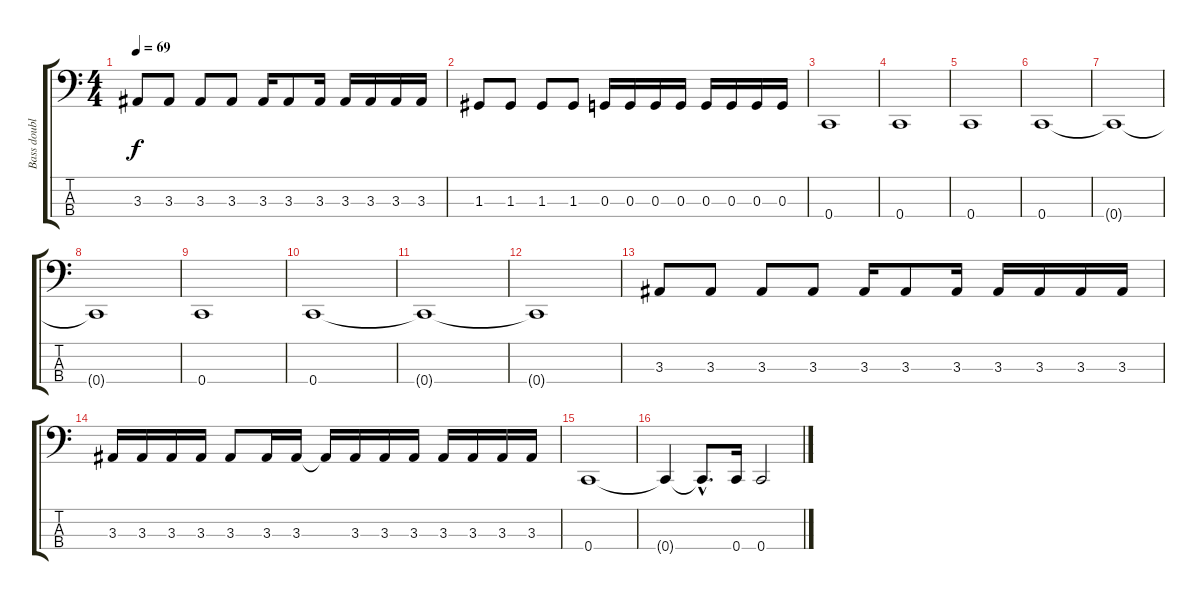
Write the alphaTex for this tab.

\track ("Bass double" "Bass doubl") {instrument electricbasspick}
\staff {score tabs}
\tuning (F2 C2 G1 C1) {hide}
\ts (4 4)
\tempo 69
\clef f4
\ks c
3.3.8{dy f} 3.3.8 3.3.8 3.3.8 3.3.16 3.3.8 3.3.16 3.3.16 3.3.16 3.3.16 3.3.16 |
1.3.8 1.3.8 1.3.8 1.3.8 0.3.16 0.3.16 0.3.16 0.3.16 0.3.16 0.3.16 0.3.16 0.3.16 |
0.4.1 |
0.4.1 |
0.4.1 |
0.4.1 |
0.4{t}.1 |
0.4{t}.1 |
0.4.1 |
0.4.1 |
0.4{t}.1 |
0.4{t}.1 |
3.3.8 3.3.8 3.3.8 3.3.8 3.3.16 3.3.8 3.3.16 3.3.16 3.3.16 3.3.16 3.3.16 |
3.3.16 3.3.16 3.3.16 3.3.16 3.3.8 3.3.16 3.3.16 3.3{t}.16 3.3.16 3.3.16 3.3.16 3.3.16 3.3.16 3.3.16 3.3.16 |
0.4.1 |
0.4{t}.4 0.4{hac t}.8{d} 0.4.16 0.4.2
